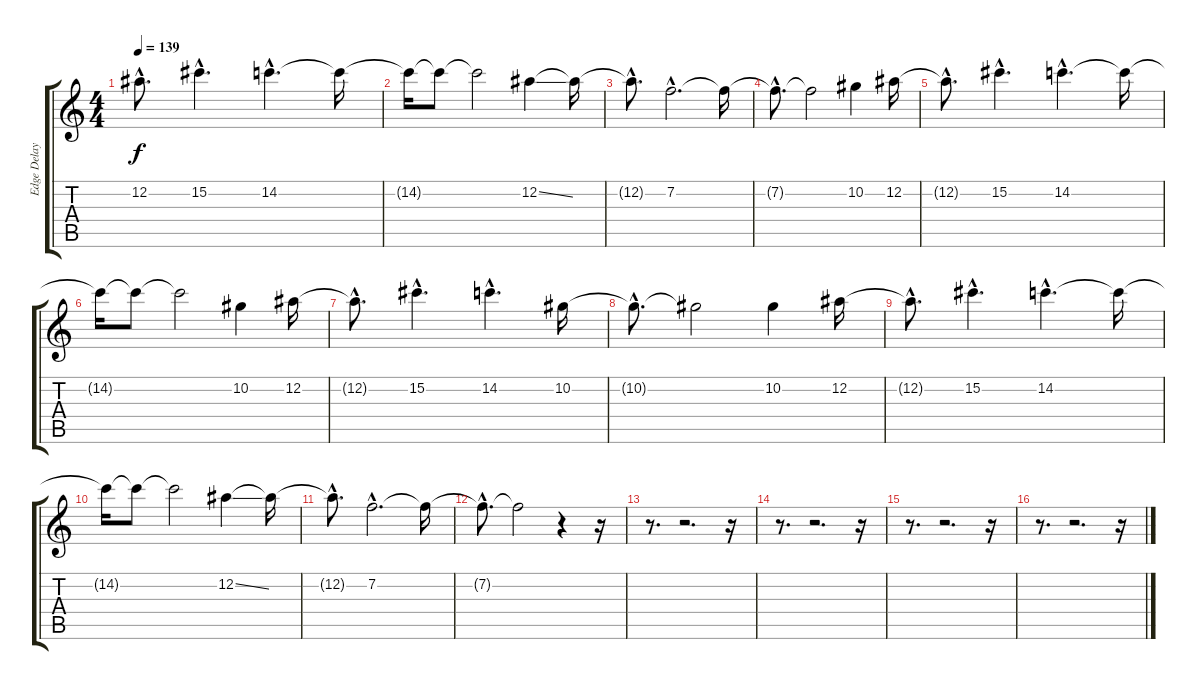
\track ("Edge Delay 2" "Edge Delay") {instrument overdrivenguitar}
\staff {score tabs}
\tuning (Eb4 Bb3 Gb3 Db3 Ab2 Eb2) {hide}
\ts (4 4)
\tempo 139
\clef g2
\ks c
12.2{hac t}.8{d dy f} 15.2{hac}.4{d} 14.2{hac}.4{d} 14.2{t}.16 |
14.2{t}.16 14.2{t}.8 14.2{t}.2 12.2{ss}.4 12.2{t}.16 |
12.2{hac t}.8{d} 7.2{hac}.2{d} 7.2{t}.16 |
7.2{hac t}.8{d} 7.2{t}.2 10.2.4 12.2.16 |
12.2{hac t}.8{d} 15.2{hac}.4{d} 14.2{hac}.4{d} 14.2{t}.16 |
14.2{t}.16 14.2{t}.8 14.2{t}.2 10.2.4 12.2.16 |
12.2{hac t}.8{d} 15.2{hac}.4{d} 14.2{hac}.4{d} 10.2.16 |
10.2{hac t}.8{d} 10.2{t}.2 10.2.4 12.2.16 |
12.2{hac t}.8{d} 15.2{hac}.4{d} 14.2{hac}.4{d} 14.2{t}.16 |
14.2{t}.16 14.2{t}.8 14.2{t}.2 12.2{ss}.4 12.2{t}.16 |
12.2{hac t}.8{d} 7.2{hac}.2{d} 7.2{t}.16 |
7.2{hac t}.8{d} 7.2{t}.2 r.4 r.16 |
r.8{d} r.2{d} r.16 |
r.8{d} r.2{d} r.16 |
r.8{d} r.2{d} r.16 |
r.8{d} r.2{d} r.16
